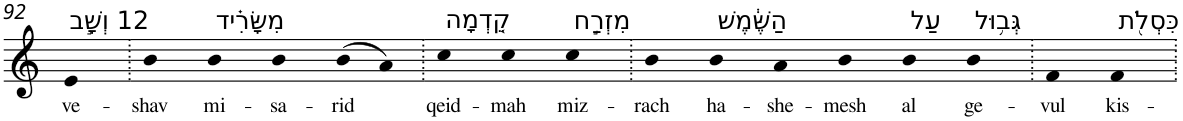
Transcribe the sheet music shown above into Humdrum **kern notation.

**kern	**text
*part1	*part1
*staff1	*staff1
*I"Piano	*
*I'Pno	*
!!LO:PB:g=z
*clefG2	*
*k[]	*
=92	=92
!LO:TX:a:t=12 וְשָׁ֣ב	!
!	!LO:LY:b
4e	ve-
=93.	=93.
!	!LO:LY:b
4b	-shav
!LO:TX:a:t=מִשָּׂרִ֗יד	!
!	!LO:LY:b
4b	mi-
!	!LO:LY:b
4b	-sa-
!	!LO:LY:b
(>8b	-rid
8a)	.
=94.	=94.
!LO:TX:a:t=קֵ֚דְמָה	!
!	!LO:LY:b
4cc	qeid-
!	!LO:LY:b
4cc	-mah
!LO:TX:a:t=מִזְרַ֣ח	!
!	!LO:LY:b
4cc	miz-
=95.	=95.
!	!LO:LY:b
4b	-rach
!LO:TX:a:t=הַשֶּׁ֔מֶשׁ	!
!	!LO:LY:b
4b	ha-
!	!LO:LY:b
4a	-she-
!	!LO:LY:b
4b	-mesh
!LO:TX:a:t=עַל	!
!	!LO:LY:b
4b	al
!LO:TX:a:t=גְּב֥וּל	!
!	!LO:LY:b
4b	ge-
=96.	=96.
!	!LO:LY:b
4f	-vul
!LO:TX:a:t=כִּסְלֹ֖ת	!
!	!LO:LY:b
4f	kis-
=.	=.
*-	*-
